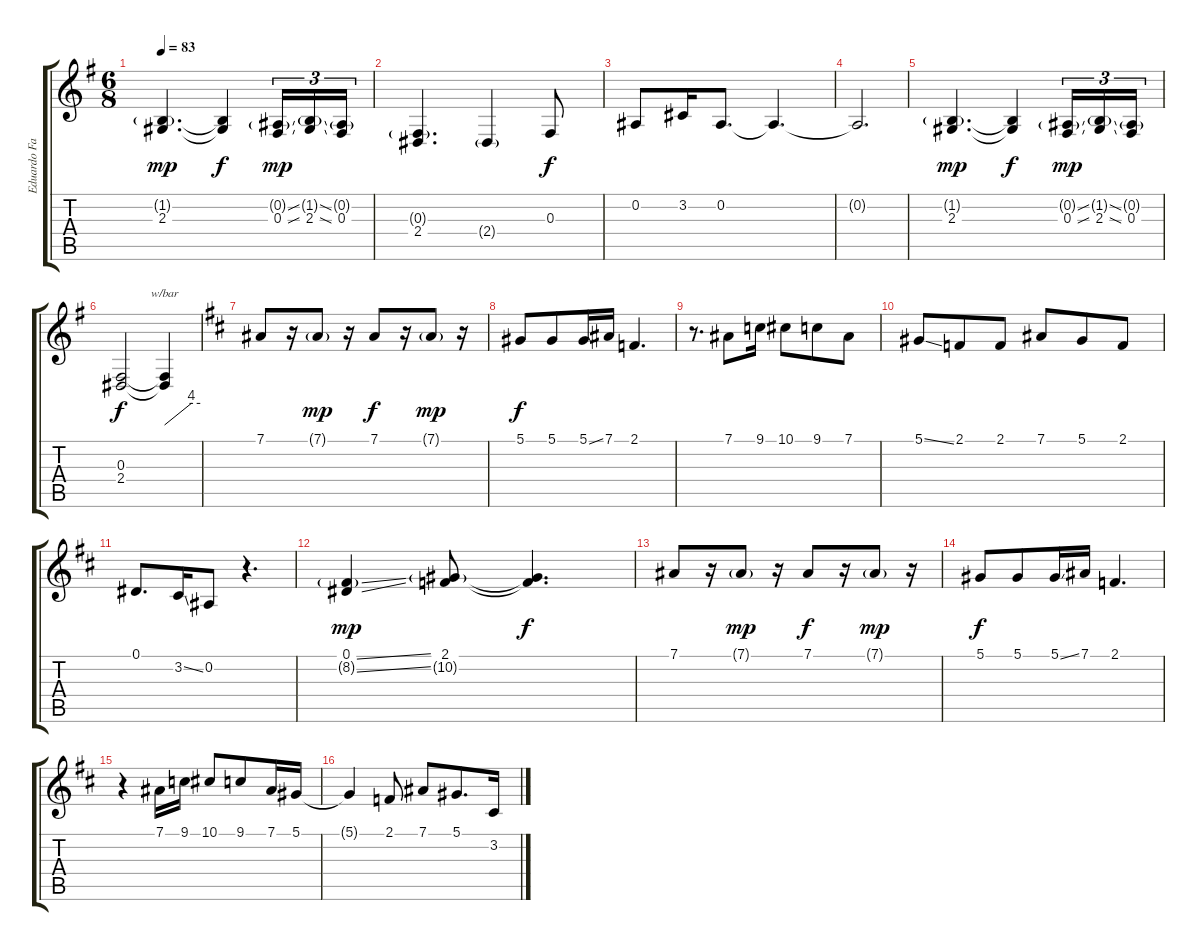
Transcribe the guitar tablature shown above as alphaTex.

\track ("Eduardo Falaschi" "Eduardo Fa") {instrument choiraahs}
\staff {score tabs}
\tuning (Eb4 Bb3 Gb3 Db3 Ab2 Eb2) {hide}
\ts (6 8)
\tempo 83
\clef g2
\ks g
(1.2{g} 2.3).4{d dy mp} (1.2{t} 2.3{t}).4{dy f} (0.2{ss g} 0.3{ss}).16{tu (3 2) dy mp} (1.2{ss g} 2.3{ss}).16{tu (3 2)} (0.2{g} 0.3).16{tu (3 2)} |
(0.3{g} 2.4).4{d} 2.4{g}.4 0.3.8{dy f} |
0.2.8 3.2.16 0.2.8{d} 0.2{t}.4{d} |
0.2{t}.2{d} |
(1.2{g} 2.3).4{d dy mp} (1.2{t} 2.3{t}).4{dy f} (0.2{ss g} 0.3{ss}).16{tu (3 2) dy mp} (1.2{ss g} 2.3{ss}).16{tu (3 2)} (0.2{g} 0.3).16{tu (3 2)} |
(0.3 2.4).2{dy f} (0.3{t} 2.4{t}).4{tbe (custom default 0 0 45 16 60 16)} |
\ks d
7.1.8 r.16 7.1{g}.8{dy mp} r.16 7.1.8{dy f} r.16 7.1{g}.8{dy mp} r.16 |
5.1.8{dy f} 5.1.8 5.1{ss}.16 7.1.16 2.1.4{d} |
r.8{d} 7.1.8 9.1.16 10.1.8 9.1.8 7.1.8 |
5.1{ss}.8 2.1.8 2.1.8 7.1.8 5.1.8 2.1.8 |
0.1.8{d} 3.2{ss}.16 0.2.8 r.4{d} |
(0.1{ss} 8.2{ss g}).4{dy mp} (2.1 10.2{g}).8 (2.1{t} 10.2{t}).4{d dy f} |
7.1.8 r.16 7.1{g}.8{dy mp} r.16 7.1.8{dy f} r.16 7.1{g}.8{dy mp} r.16 |
5.1.8{dy f} 5.1.8 5.1{ss}.16 7.1.16 2.1.4{d} |
r.4 7.1.16 9.1.16 10.1.8 9.1.8 7.1.16 5.1.16 |
5.1{t}.4 2.1.8 7.1.8 5.1.8{d} 3.2.16
